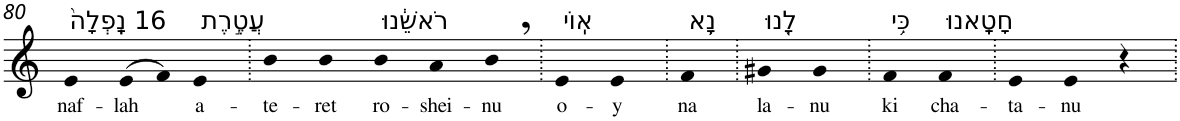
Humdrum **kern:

**kern	**text
*part1	*part1
*staff1	*staff1
*I"Piano	*
*I'Pno	*
!!LO:PB:g=z
*clefG2	*
*k[]	*
=80	=80
!LO:TX:a:t=16 נָֽפְלָה֙	!
!	!LO:LY:b
4e	naf-
!	!LO:LY:b
(>8e	-lah
8f)	.
!LO:TX:a:t=עֲטֶ֣רֶת	!
!	!LO:LY:b
4e	a-
=81.	=81.
!	!LO:LY:b
4b	-te-
!	!LO:LY:b
4b	-ret
!LO:TX:a:t=רֹאשֵׁ֔נוּ	!
!	!LO:LY:b
4b	ro-
!	!LO:LY:b
4a	-shei-
!	!LO:LY:b
4b,	-nu
=82.	=82.
!LO:TX:a:t=אֽוֹי	!
!	!LO:LY:b
4e	o-
!	!LO:LY:b
4e	-y
=83.	=83.
!LO:TX:a:t=נָ֥א	!
!	!LO:LY:b
4f	na
=84.	=84.
!LO:TX:a:t=לָ֖נוּ	!
!	!LO:LY:b
4g#X	la-
!	!LO:LY:b
4g#	-nu
=85.	=85.
!LO:TX:a:t=כִּ֥י	!
!	!LO:LY:b
4f	ki
!LO:TX:a:t=חָטָֽאנוּ	!
!	!LO:LY:b
4f	cha-
=86.	=86.
!	!LO:LY:b
4e	-ta-
!	!LO:LY:b
4e	-nu
4r	.
=.	=.
*-	*-
